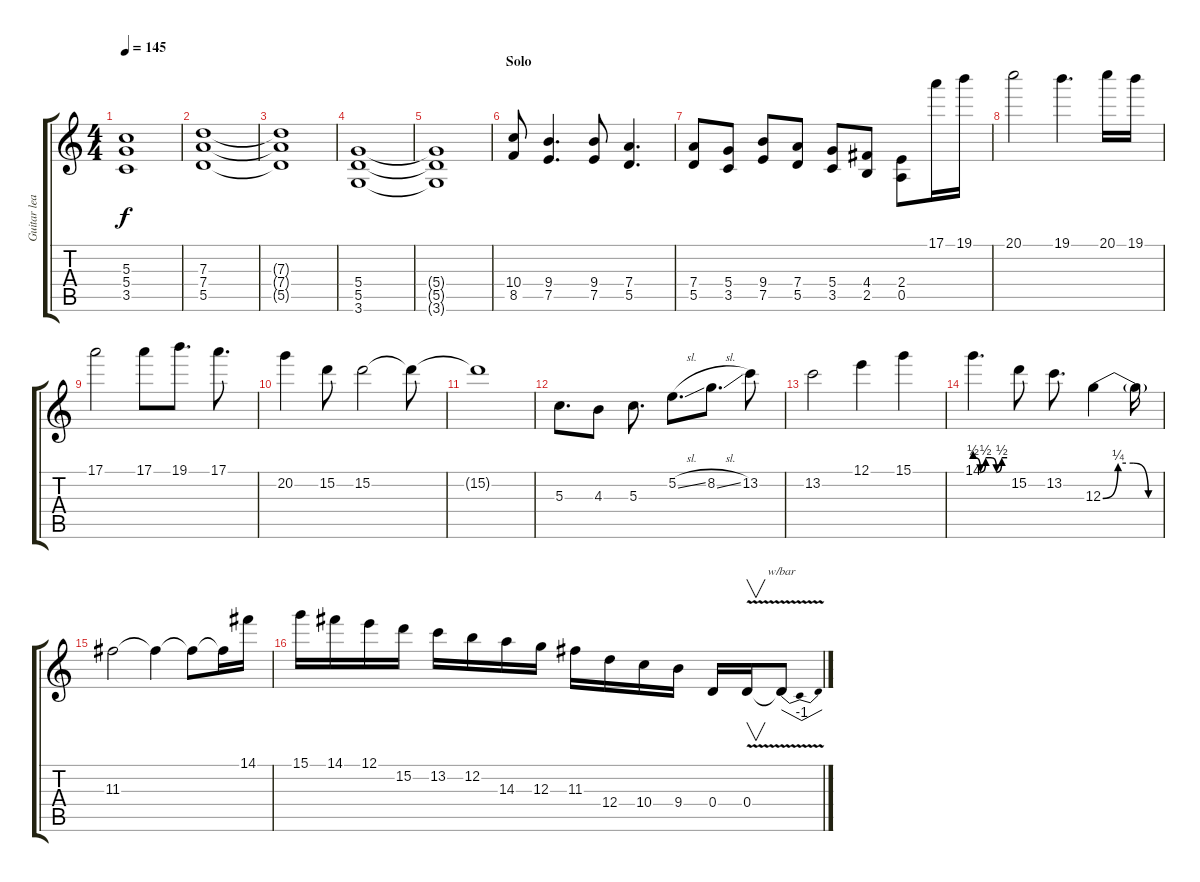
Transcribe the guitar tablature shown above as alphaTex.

\track ("Guitar lead" "Guitar lea") {instrument distortionguitar}
\staff {score tabs}
\tuning (E4 B3 G3 D3 A2 E2) {hide}
\ts (4 4)
\tempo 145
\clef g2
\ks c
(5.3{t} 5.4{t} 3.5{t}).1{dy f} |
(7.3 7.4 5.5).1 |
(7.3{t} 7.4{t} 5.5{t}).1 |
(5.4 5.5 3.6).1 |
(5.4{t} 5.5{t} 3.6{t}).1 |
\section ("" "Solo")
(10.4 8.5).8 (9.4 7.5).4{d} (9.4 7.5).8 (7.4 5.5).4{d} |
(7.4 5.5).8 (5.4 3.5).8 (9.4 7.5).8 (7.4 5.5).8 (5.4 3.5).8 (4.4 2.5).8 (2.4 0.5).8 17.1.16{volume 14} 19.1.16 |
20.1.2 19.1.4{d} 20.1.16 19.1.16 |
17.1.2 17.1.8 19.1.8{d} 17.1.8{d} |
20.2.4 15.2.8 15.2.2 15.2{t}.8 |
15.2{t}.1 |
5.3.8{d} 4.3.8 5.3.8{d} 5.2{sl}.8{d} 8.2{sl}.8{d} 13.2.8 |
13.2.2 12.1.4 15.1.4 |
14.1{be (custom 0 2 10 0 20 2 30 2 40 0 50 2 60 2)}.4{d} 15.2.8 13.2.8{d} 12.3{be (custom 0 0 15 1 30 1 45 0 60 0)}.4 12.3{t}.16 |
11.3.2 11.3{t}.4 11.3{t}.8 11.3{t}.16 14.1.16 |
15.1.16 14.1.16 12.1.16 15.2.16 13.2.16 12.2.16 14.3.16 12.3.16 11.3.16 12.4.16 10.4.16 9.4.16 0.4.16 0.4{v}.16{v instrument guitarharmonics} 0.4{t}.8{tbe (dip default 0 0 30 -4 60 0)}
